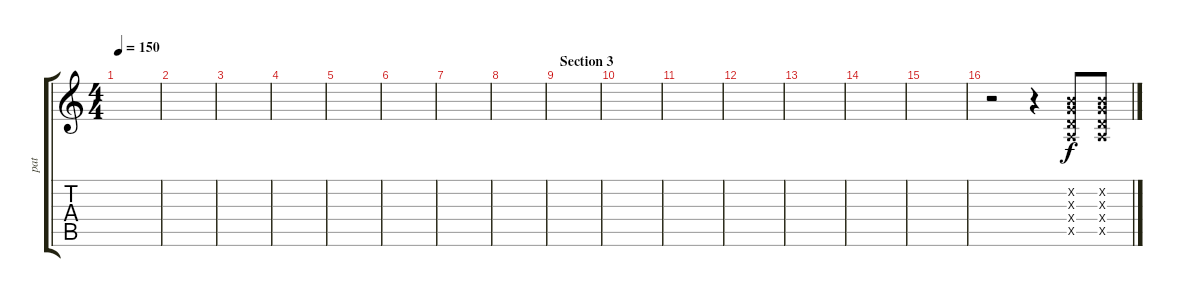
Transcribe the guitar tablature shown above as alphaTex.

\track ("pat" "pat") {instrument overdrivenguitar}
\staff {score tabs}
\tuning (E4 B3 G3 D3 A2 E2) {hide}
\ts (4 4)
\tempo 150
\clef g2
\ks c
|
|
|
|
|
|
|
|
\section ("" "Section 3")
|
|
|
|
|
|
|
r.2 r.4 (0.2{x} 0.3{x} 0.4{x} 0.5{x}).8 (0.2{x} 0.3{x} 0.4{x} 0.5{x}).8
